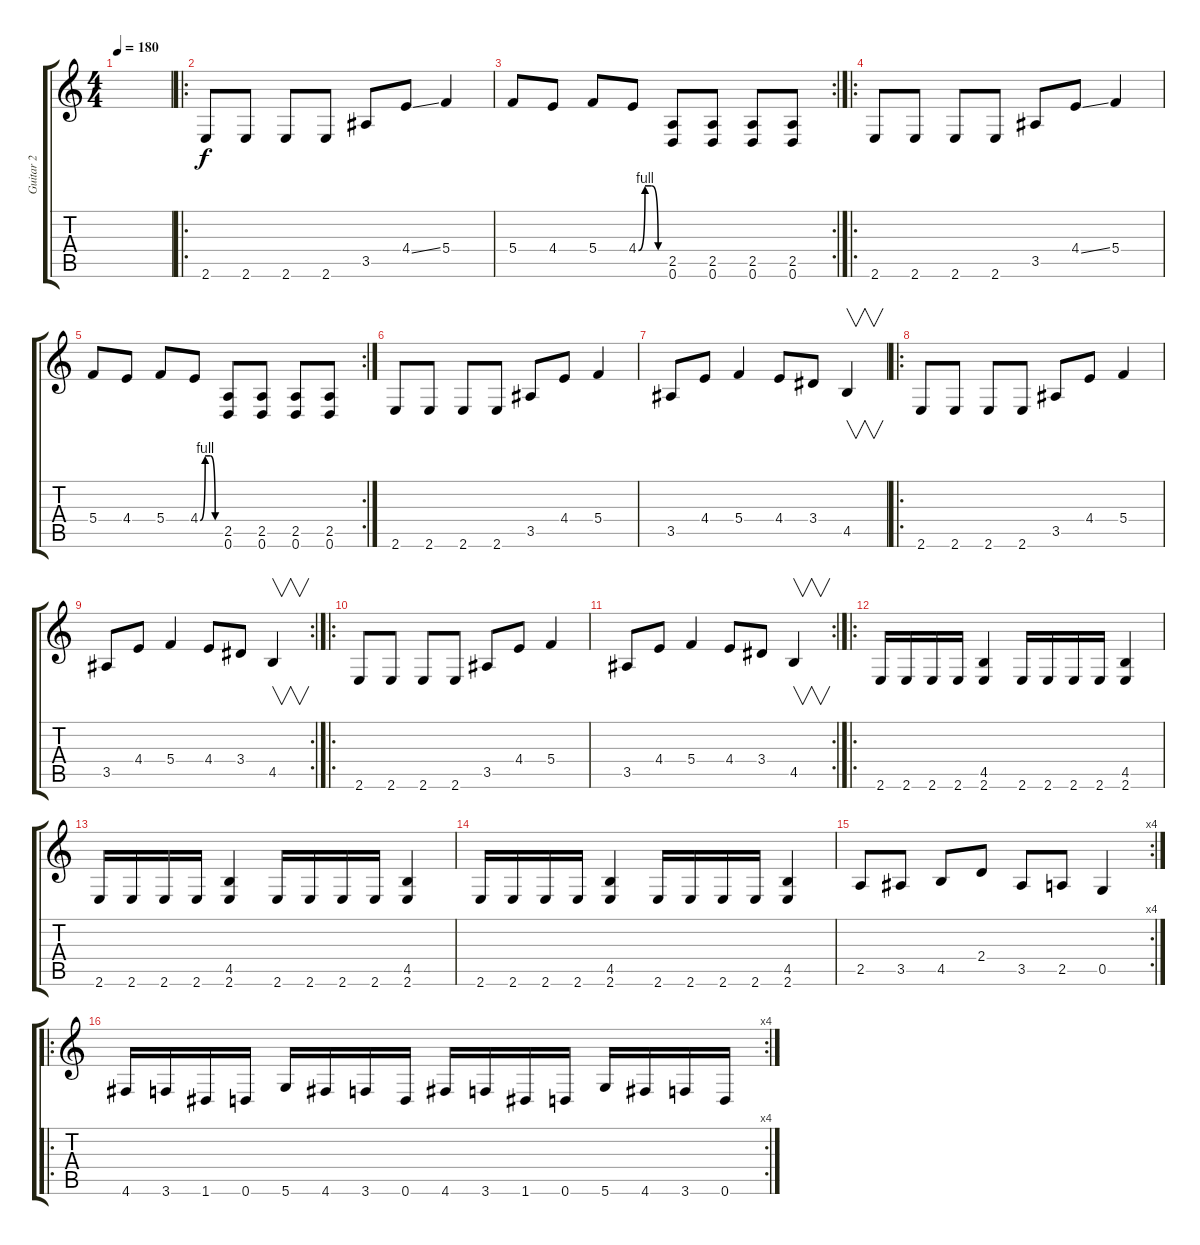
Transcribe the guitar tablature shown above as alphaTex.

\track ("Guitar 2" "Guitar 2") {instrument overdrivenguitar}
\staff {score tabs}
\tuning (D4 A3 F3 C3 G2 D2) {hide}
\ts (4 4)
\tempo 180
\clef g2
\ks c
|
\ro
2.6.8 2.6.8 2.6.8 2.6.8 3.5.8 4.4{ss}.8 5.4.4 |
\rc 2
5.4.8 4.4.8 5.4.8 4.4{be (custom 0 0 15 4 30 4 45 0 60 0)}.8 (2.5 0.6).8 (2.5 0.6).8 (2.5 0.6).8 (2.5 0.6).8 |
\ro
2.6.8 2.6.8 2.6.8 2.6.8 3.5.8 4.4{ss}.8 5.4.4 |
\rc 2
5.4.8 4.4.8 5.4.8 4.4{be (custom 0 0 15 4 30 4 45 0 60 0)}.8 (2.5 0.6).8 (2.5 0.6).8 (2.5 0.6).8 (2.5 0.6).8 |
2.6.8 2.6.8 2.6.8 2.6.8 3.5.8 4.4.8 5.4.4 |
3.5.8 4.4.8 5.4.4 4.4.8 3.4.8 4.5.4{v} |
\ro
2.6.8 2.6.8 2.6.8 2.6.8 3.5.8 4.4.8 5.4.4 |
\rc 2
3.5.8 4.4.8 5.4.4 4.4.8 3.4.8 4.5.4{v} |
\ro
2.6.8 2.6.8 2.6.8 2.6.8 3.5.8 4.4.8 5.4.4 |
\rc 2
3.5.8 4.4.8 5.4.4 4.4.8 3.4.8 4.5.4{v} |
\ro
2.6.16 2.6.16 2.6.16 2.6.16 (4.5 2.6).4 2.6.16 2.6.16 2.6.16 2.6.16 (4.5 2.6).4 |
2.6.16 2.6.16 2.6.16 2.6.16 (4.5 2.6).4 2.6.16 2.6.16 2.6.16 2.6.16 (4.5 2.6).4 |
2.6.16 2.6.16 2.6.16 2.6.16 (4.5 2.6).4 2.6.16 2.6.16 2.6.16 2.6.16 (4.5 2.6).4 |
\rc 4
2.5.8 3.5.8 4.5.8 2.4.8 3.5.8 2.5.8 0.5.4 |
\ro
\rc 4
4.6.16 3.6.16 1.6.16 0.6.16 5.6.16 4.6.16 3.6.16 0.6.16 4.6.16 3.6.16 1.6.16 0.6.16 5.6.16 4.6.16 3.6.16 0.6.16
